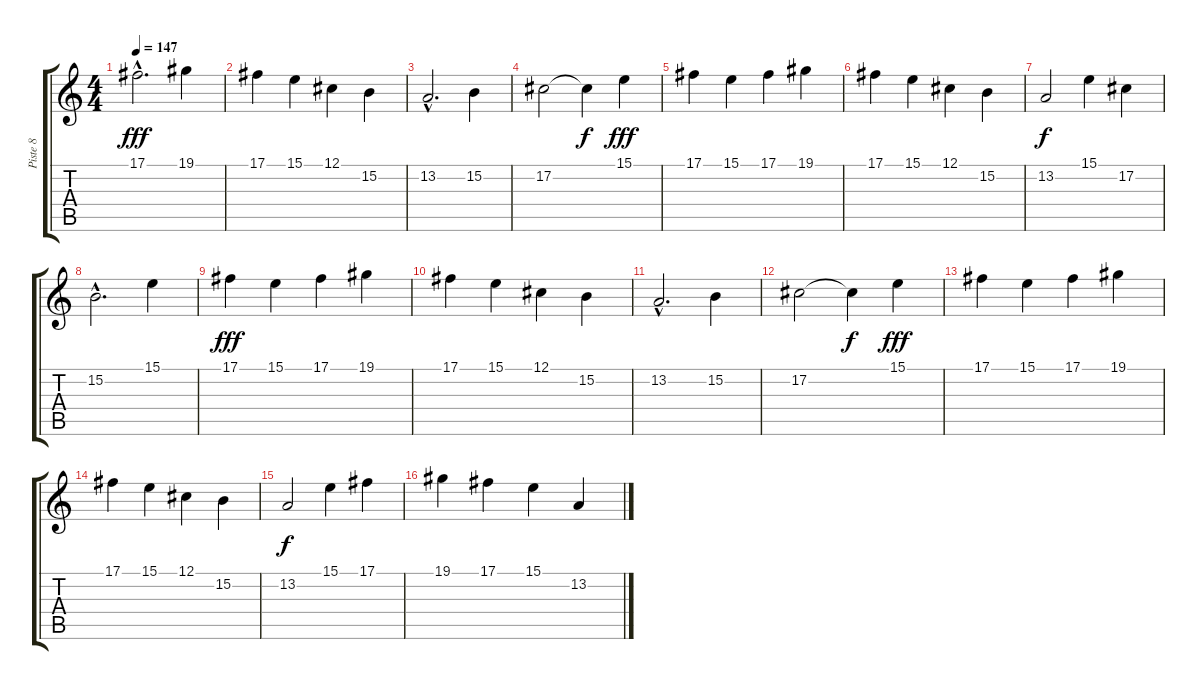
\track ("Piste 8" "Piste 8") {instrument pad8sweep}
\staff {score tabs}
\tuning (Db4 Ab3 E3 B2 Gb2 Db2) {hide}
\ts (4 4)
\tempo 147
\clef g2
\ks c
17.1{hac}.2{d dy fff instrument pad8sweep} 19.1.4 |
17.1.4 15.1.4 12.1.4 15.2.4 |
13.2{hac}.2{d} 15.2.4 |
17.2.2 17.2{t}.4{dy f} 15.1.4{dy fff} |
17.1.4 15.1.4 17.1.4 19.1.4 |
17.1.4 15.1.4 12.1.4 15.2.4 |
13.2.2{dy f} 15.1.4 17.2.4 |
15.2{hac}.2{d} 15.1.4 |
17.1.4{dy fff volume 14} 15.1.4 17.1.4 19.1.4 |
17.1.4 15.1.4 12.1.4 15.2.4 |
13.2{hac}.2{d} 15.2.4 |
17.2.2 17.2{t}.4{dy f} 15.1.4{dy fff} |
17.1.4 15.1.4 17.1.4 19.1.4 |
17.1.4 15.1.4 12.1.4 15.2.4 |
13.2.2{dy f} 15.1.4 17.1.4 |
19.1.4 17.1.4 15.1.4 13.2.4
